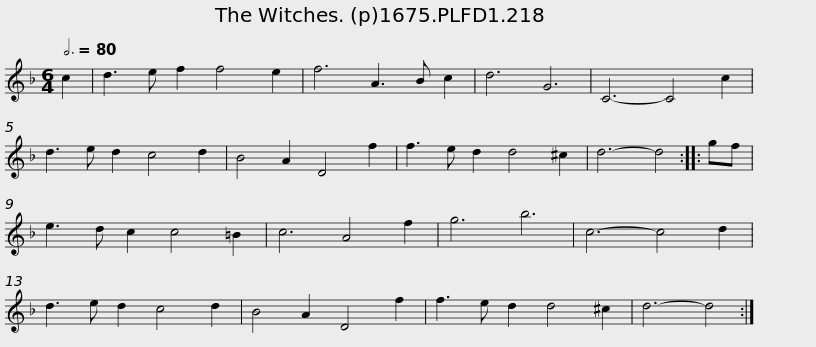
X:1
L:1/8
Q:3/4=80
M:6/4
I:linebreak $
K:Dmin
V:1 treble
V:1
 c2 | d3 e f2 f4 e2 | f6 A3 B c2 | d6 G6 | C6- C4 c2 | %5
 d3 e d2 c4 d2 | B4 A2 D4 f2 | f3 e d2 d4 ^c2 | d6- d4 ::$ gf | %10
 e3 d c2 c4 =B2 | c6 A4 f2 | g6 b6 | c6- c4 d2 | d3 e d2 c4 d2 | %15
 B4 A2 D4 f2 | f3 e d2 d4 ^c2 | d6- d4 :| %18
